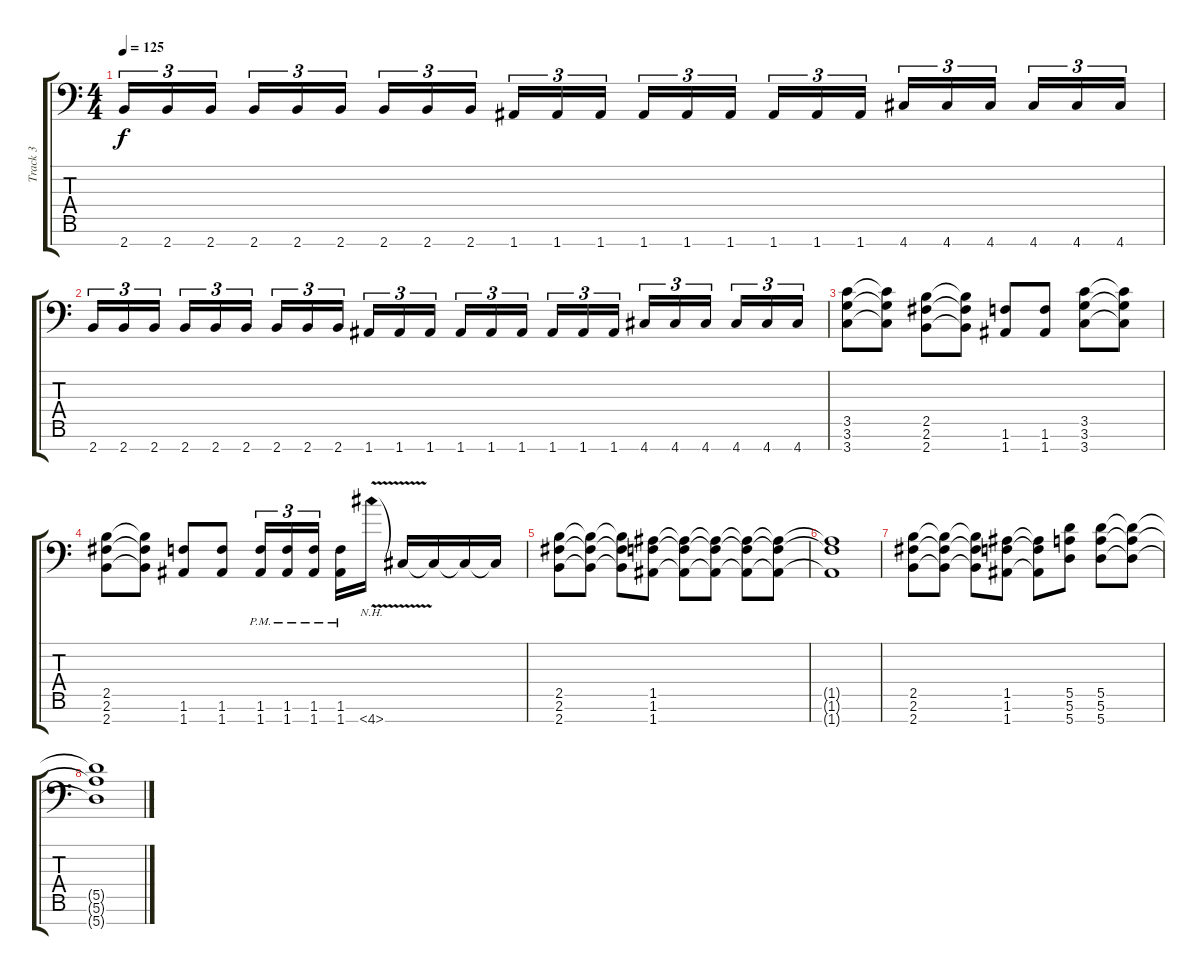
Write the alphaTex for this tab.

\track ("Track 3" "Track 3") {instrument distortionguitar}
\staff {score tabs}
\tuning (E4 B3 G3 D3 A2 E2 A1) {hide}
\ts (4 4)
\tempo 125
\clef f4
\ks c
2.7.16{tu (3 2) dy f} 2.7.16{tu (3 2)} 2.7.16{tu (3 2)} 2.7.16{tu (3 2)} 2.7.16{tu (3 2)} 2.7.16{tu (3 2)} 2.7.16{tu (3 2)} 2.7.16{tu (3 2)} 2.7.16{tu (3 2)} 1.7.16{tu (3 2)} 1.7.16{tu (3 2)} 1.7.16{tu (3 2)} 1.7.16{tu (3 2)} 1.7.16{tu (3 2)} 1.7.16{tu (3 2)} 1.7.16{tu (3 2)} 1.7.16{tu (3 2)} 1.7.16{tu (3 2)} 4.7.16{tu (3 2)} 4.7.16{tu (3 2)} 4.7.16{tu (3 2)} 4.7.16{tu (3 2)} 4.7.16{tu (3 2)} 4.7.16{tu (3 2)} |
2.7.16{tu (3 2)} 2.7.16{tu (3 2)} 2.7.16{tu (3 2)} 2.7.16{tu (3 2)} 2.7.16{tu (3 2)} 2.7.16{tu (3 2)} 2.7.16{tu (3 2)} 2.7.16{tu (3 2)} 2.7.16{tu (3 2)} 1.7.16{tu (3 2)} 1.7.16{tu (3 2)} 1.7.16{tu (3 2)} 1.7.16{tu (3 2)} 1.7.16{tu (3 2)} 1.7.16{tu (3 2)} 1.7.16{tu (3 2)} 1.7.16{tu (3 2)} 1.7.16{tu (3 2)} 4.7.16{tu (3 2)} 4.7.16{tu (3 2)} 4.7.16{tu (3 2)} 4.7.16{tu (3 2)} 4.7.16{tu (3 2)} 4.7.16{tu (3 2)} |
(3.5 3.6 3.7).8 (3.5{t} 3.6{t} 3.7{t}).8 (2.5 2.6 2.7).8 (2.5{t} 2.6{t} 2.7{t}).8 (1.6 1.7).8 (1.6 1.7).8 (3.5 3.6 3.7).8 (3.5{t} 3.6{t} 3.7{t}).8 |
(2.5 2.6 2.7).8 (2.5{t} 2.6{t} 2.7{t}).8 (1.6 1.7).8 (1.6 1.7).8 (1.6{pm} 1.7{pm}).16{tu (3 2)} (1.6{pm} 1.7{pm}).16{tu (3 2)} (1.6{pm} 1.7{pm}).16{tu (3 2)} (1.6{pm} 1.7{pm}).16 4.7{nh v}.16 4.7{t}.16 4.7{t}.16 4.7{t}.16 4.7{t}.16 |
(2.5 2.6 2.7).8 (2.5{t} 2.6{t} 2.7{t}).8 (2.5{t} 2.6{t} 2.7{t}).8 (1.5 1.6 1.7).8 (1.5{t} 1.6{t} 1.7{t}).8 (1.5{t} 1.6{t} 1.7{t}).8 (1.5{t} 1.6{t} 1.7{t}).8 (1.5{t} 1.6{t} 1.7{t}).8 |
(1.5{t} 1.6{t} 1.7{t}).1 |
(2.5 2.6 2.7).8 (2.5{t} 2.6{t} 2.7{t}).8 (2.5{t} 2.6{t} 2.7{t}).8 (1.5 1.6 1.7).8 (1.5{t} 1.6{t} 1.7{t}).8 (5.5 5.6 5.7).8 (5.5 5.6 5.7).8 (5.5{t} 5.6{t} 5.7{t}).8 |
(5.5{t} 5.6{t} 5.7{t}).1
